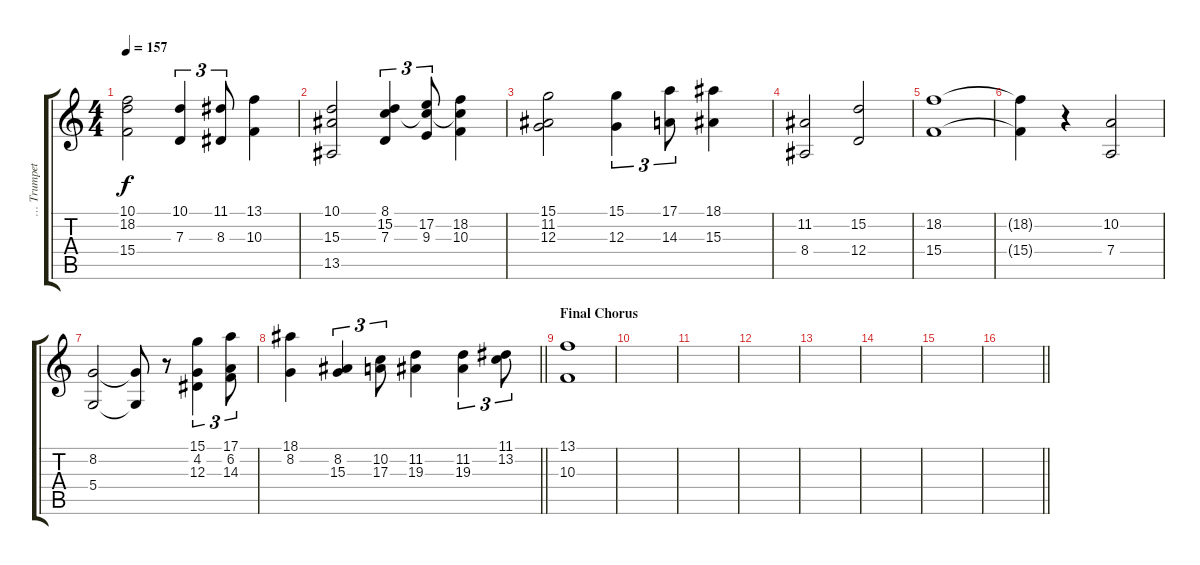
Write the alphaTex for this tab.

\track ("… Trumpet / Strings …" "… Trumpet ") {instrument frenchhorn}
\staff {score tabs}
\tuning (E4 B3 G3 D3 A2 E2) {hide}
\ts (4 4)
\tempo 157
\clef g2
\ks c
(10.1 18.2 15.4).2{dy f} (10.1 7.3).4{tu (3 2)} (11.1 8.3).8{tu (3 2)} (13.1 10.3).4 |
(10.1 15.3 13.5).2 (8.1 15.2 7.3).4{tu (3 2)} (8.1{t} 17.2 9.3).8{tu (3 2)} (8.1{t} 18.2 10.3).4 |
(15.1 11.2 12.3).2 (15.1 12.3).4{tu (3 2)} (17.1 14.3).8{tu (3 2)} (18.1 15.3).4 |
(11.2 8.4).2 (15.2 12.4).2 |
(18.2 15.4).1 |
(18.2{t} 15.4{t}).4 r.4 (10.2 7.4).2 |
(8.2 5.4).2 (8.2{t} 5.4{t}).8 r.8 (15.1 4.2 12.3).4{tu (3 2)} (17.1 6.2 14.3).8{tu (3 2)} |
\barLineRight lightlight
(18.1 8.2).4 (8.2 15.3).4{tu (3 2)} (10.2 17.3).8{tu (3 2)} (11.2 19.3).4 (11.2 19.3).4{tu (3 2)} (11.1 13.2).8{tu (3 2)} |
\section ("" "Final Chorus")
(13.1 10.3).1 |
|
|
|
|
|
|
\barLineRight lightlight
